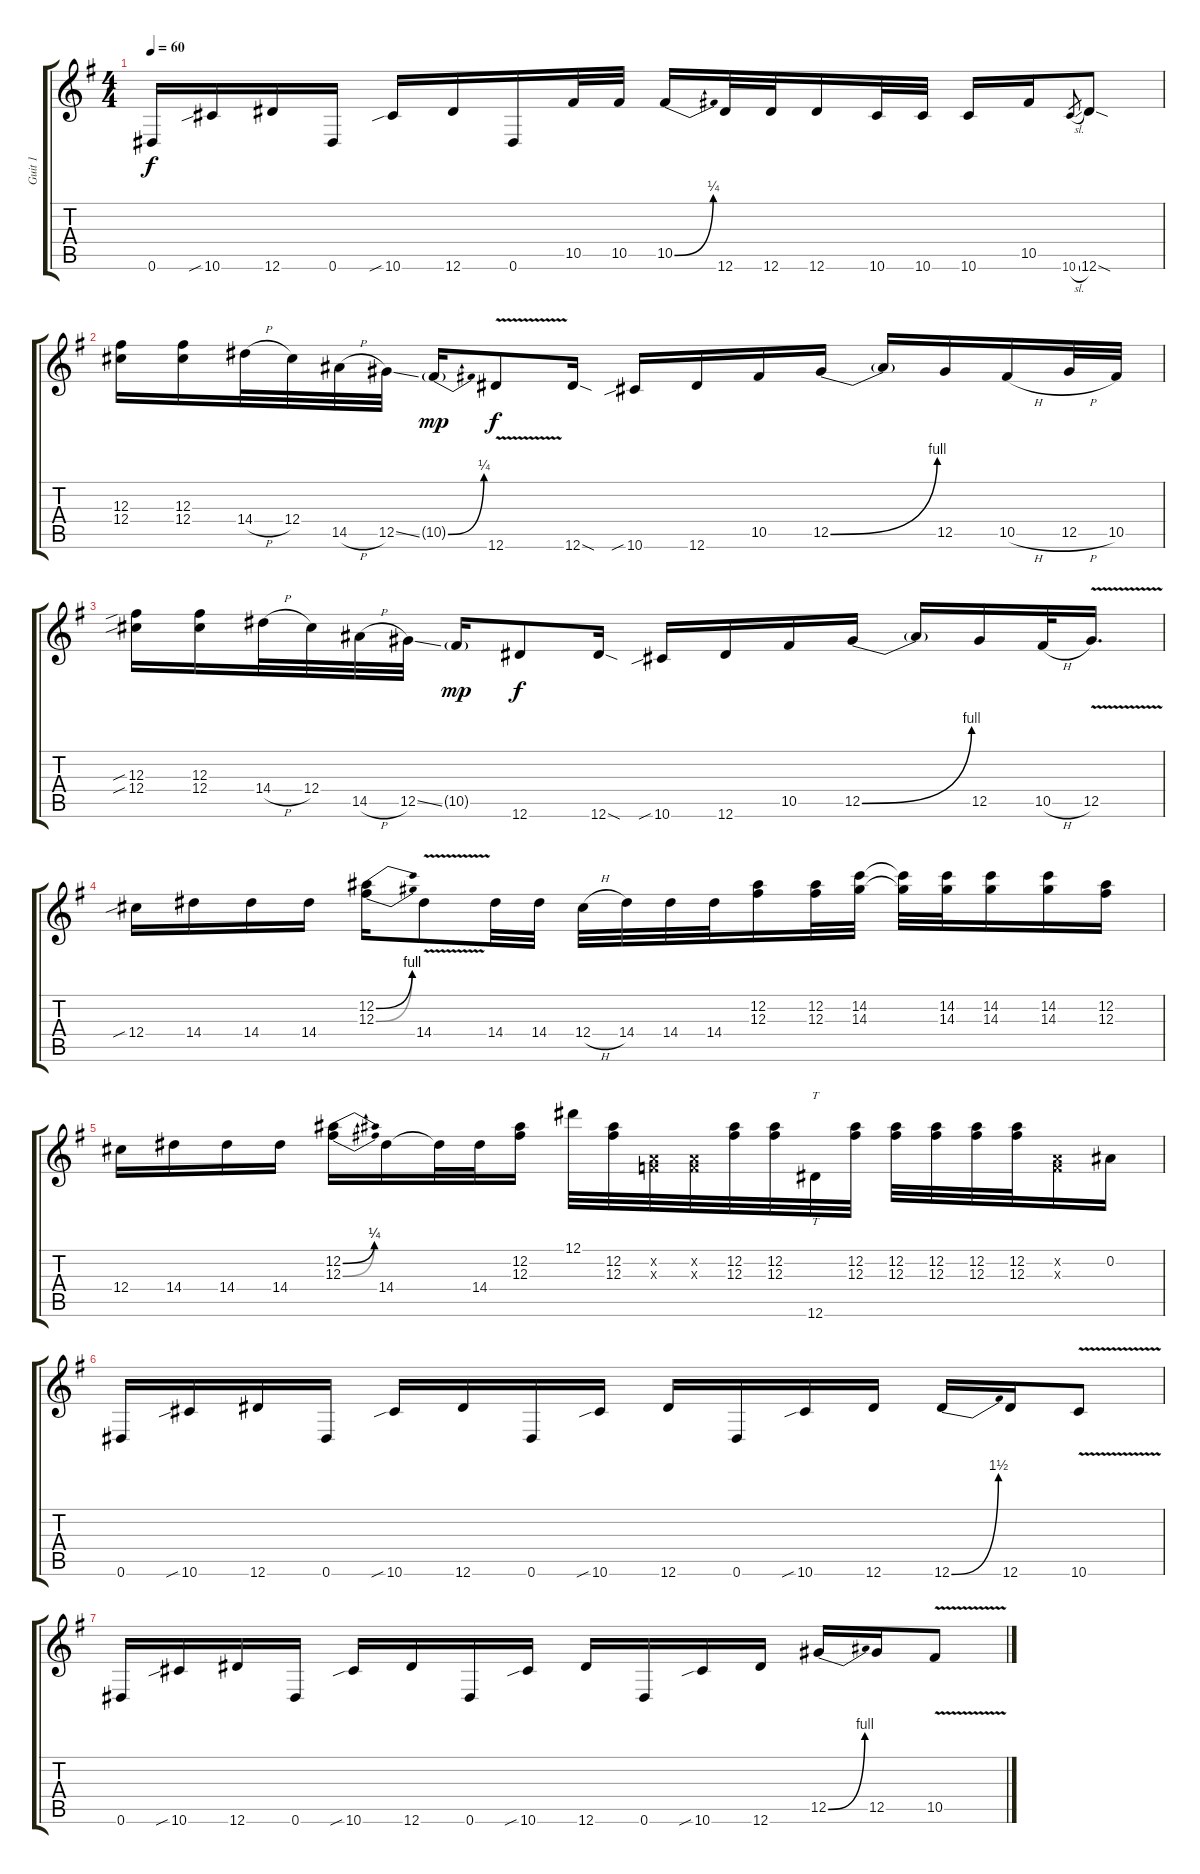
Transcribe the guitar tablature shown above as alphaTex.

\track ("Guit 1" "Guit 1") {instrument overdrivenguitar}
\staff {score tabs}
\tuning (Eb4 Bb3 Gb3 Db3 Ab2 Eb2) {hide}
\ts (4 4)
\tempo 60
\clef g2
\ks g
0.6.16{dy f} 10.6{sib}.16 12.6.16 0.6.16 10.6{sib}.16 12.6.16 0.6.16 10.5.32 10.5.32 10.5{be (bend 0 0 60 1)}.16 12.6.32 12.6.32 12.6.16 10.6.32 10.6.32 10.6.16 10.5.16 10.6{sl}.8{gr} 12.6{sod}.8 |
(12.3 12.4).16 (12.3 12.4).16 14.4{h}.32 12.4.32 14.5{h}.32 12.5{ss}.32 10.5{be (bend 0 0 60 1) g}.16{dy mp} 12.6{v}.8{dy f} 12.6{sod}.16 10.6{sib}.16 12.6.16 10.5.16 12.5{be (bend 0 0 60 4)}.16 12.5{t}.16 12.5.16 10.5{h}.16 12.5{h}.32 10.5.32 |
(12.3{sib} 12.4{sib}).16 (12.3 12.4).16 14.4{h}.32 12.4.32 14.5{h}.32 12.5{ss}.32 10.5{g}.16{dy mp} 12.6.8{dy f} 12.6{sod}.16 10.6{sib}.16 12.6.16 10.5.16 12.5{be (bend 0 0 60 4)}.16 12.5{t}.16 12.5.16 10.5{h}.32 12.5{v}.16{d} |
12.4{sib}.16 14.4.16 14.4.16 14.4.16 (12.2{be (bend 0 0 60 4)} 12.3{be (bend 0 0 60 4)}).16 14.4{v}.8 14.4.32 14.4.32 12.4{h}.32 14.4.32 14.4.32 14.4.32 (12.2 12.3).16 (12.2 12.3).32 (14.2 14.3).32 (14.2{t} 14.3{t}).32 (14.2 14.3).32 (14.2 14.3).16 (14.2 14.3).16 (12.2 12.3).16 |
12.4.16 14.4.16 14.4.16 14.4.16 (12.2{be (bend 0 0 60 1)} 12.3{be (bend 0 0 60 1)}).16 14.4.16 14.4{t}.32 14.4.32 (12.2 12.3).16 12.1.32 (12.2 12.3).32 (-1.2{x} -1.3{x}).32 (-1.2{x} -1.3{x}).32 (12.2 12.3).32 (12.2 12.3).32 12.6.32{tt} (12.2 12.3).32 (12.2 12.3).32 (12.2 12.3).32 (12.2 12.3).32 (12.2 12.3).32 (-1.2{x} -1.3{x}).16 0.2.16 |
0.6.16 10.6{sib}.16 12.6.16 0.6.16 10.6{sib}.16 12.6.16 0.6.16 10.6{sib}.16 12.6.16 0.6.16 10.6{sib}.16 12.6.16 12.6{be (bend 0 0 60 6)}.16 12.6.16 10.6{v}.8 |
0.6.16 10.6{sib}.16 12.6.16 0.6.16 10.6{sib}.16 12.6.16 0.6.16 10.6{sib}.16 12.6.16 0.6.16 10.6{sib}.16 12.6.16 12.5{be (bend 0 0 60 4)}.16 12.5.16 10.5{v}.8
